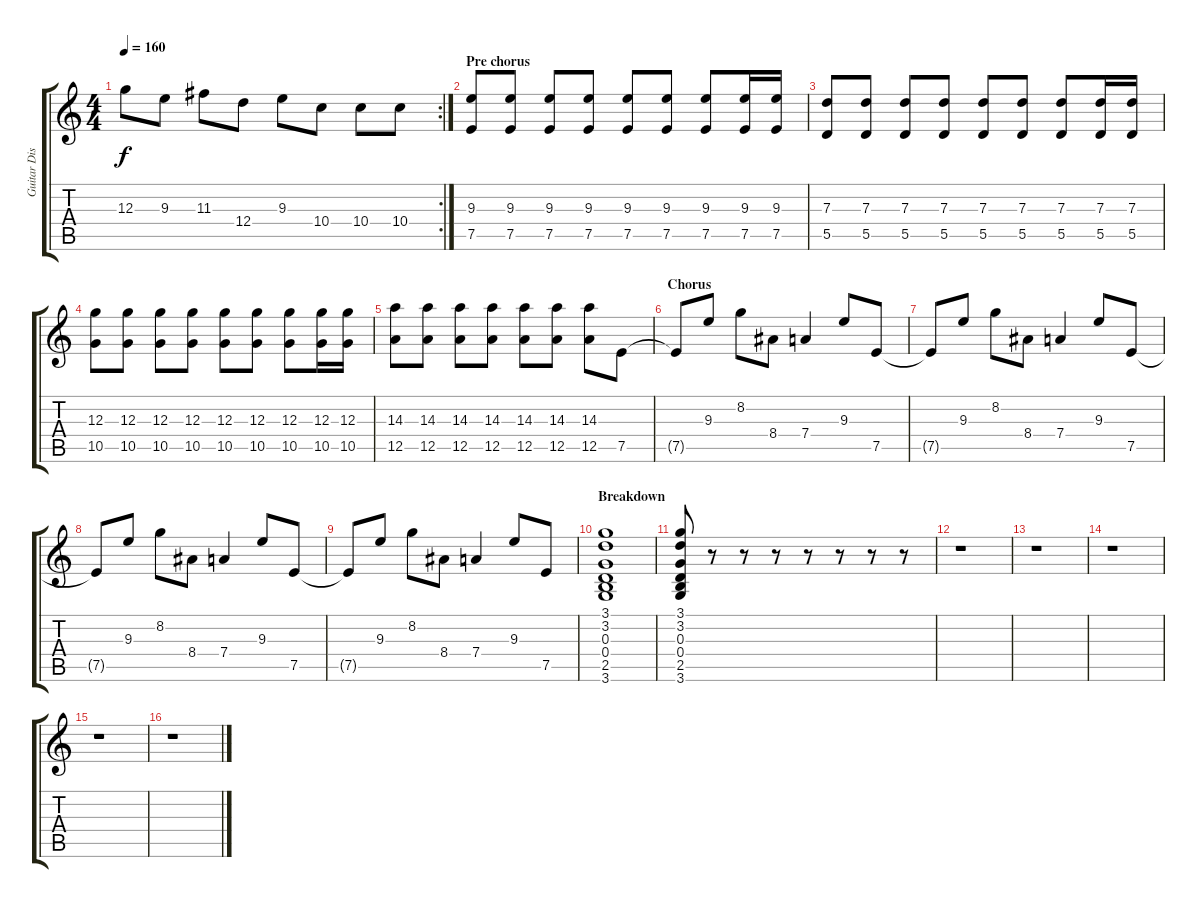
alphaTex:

\track ("Guitar Distortion" "Guitar Dis") {instrument distortionguitar}
\staff {score tabs}
\tuning (E4 B3 G3 D3 A2 E2) {hide}
\rc 2
\ts (4 4)
\tempo 160
\clef g2
\ks c
12.3{t}.8{dy f} 9.3.8 11.3.8 12.4.8 9.3.8 10.4.8 10.4.8 10.4.8 |
\section ("" "Pre chorus")
(9.3 7.5).8 (9.3 7.5).8 (9.3 7.5).8 (9.3 7.5).8 (9.3 7.5).8 (9.3 7.5).8 (9.3 7.5).8 (9.3 7.5).16 (9.3 7.5).16 |
(7.3 5.5).8 (7.3 5.5).8 (7.3 5.5).8 (7.3 5.5).8 (7.3 5.5).8 (7.3 5.5).8 (7.3 5.5).8 (7.3 5.5).16 (7.3 5.5).16 |
(12.3 10.5).8 (12.3 10.5).8 (12.3 10.5).8 (12.3 10.5).8 (12.3 10.5).8 (12.3 10.5).8 (12.3 10.5).8 (12.3 10.5).16 (12.3 10.5).16 |
(14.3 12.5).8 (14.3 12.5).8 (14.3 12.5).8 (14.3 12.5).8 (14.3 12.5).8 (14.3 12.5).8 (14.3 12.5).8 7.5.8 |
\section ("" "Chorus")
7.5{t}.8 9.3.8 8.2.8 8.4.8 7.4.4 9.3.8 7.5.8 |
7.5{t}.8 9.3.8 8.2.8 8.4.8 7.4.4 9.3.8 7.5.8 |
7.5{t}.8 9.3.8 8.2.8 8.4.8 7.4.4 9.3.8 7.5.8 |
7.5{t}.8 9.3.8 8.2.8 8.4.8 7.4.4 9.3.8 7.5.8 |
\section ("" "Breakdown")
(3.1 3.2 0.3 0.4 2.5 3.6).1 |
(3.1 3.2 0.3 0.4 2.5 3.6).8 r.8 r.8 r.8 r.8 r.8 r.8 r.8 |
r.1 |
r.1 |
r.1 |
r.1 |
r.1
